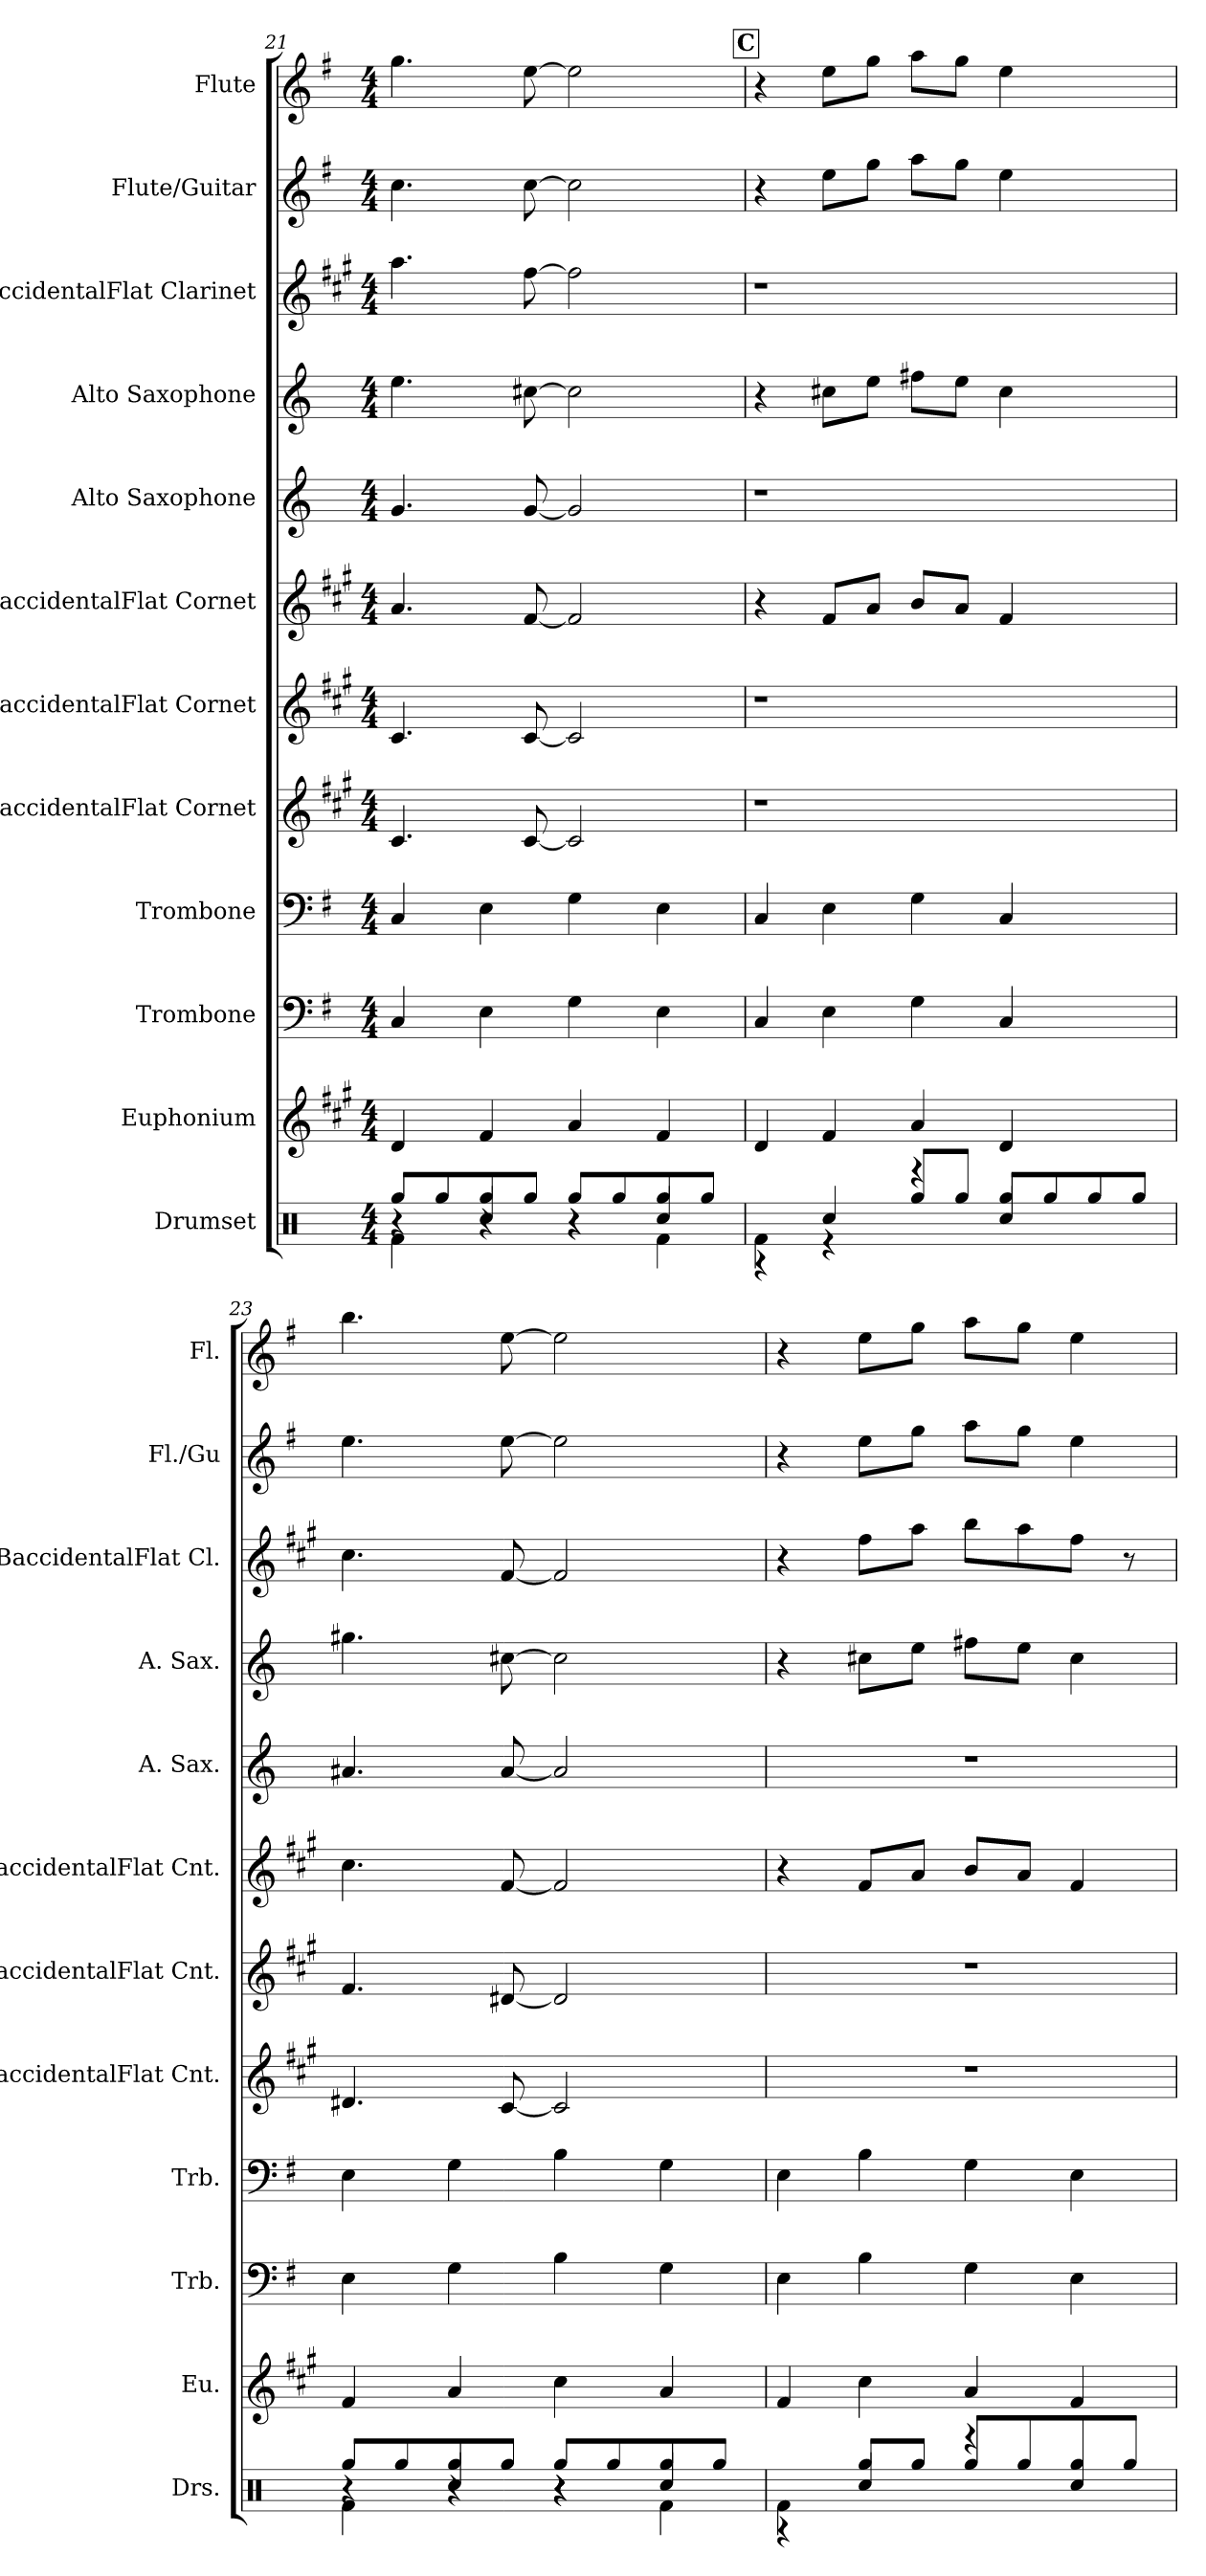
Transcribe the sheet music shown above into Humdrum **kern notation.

**kern	**kern	**kern	**kern	**kern	**kern	**kern	**kern	**kern	**kern	**kern	**kern
*part12	*part11	*part10	*part9	*part8	*part7	*part6	*part5	*part4	*part3	*part2	*part1
*staff12	*staff11	*staff10	*staff9	*staff8	*staff7	*staff6	*staff5	*staff4	*staff3	*staff2	*staff1
*I"Drumset	*I"Euphonium	*I"Trombone	*I"Trombone	*I"BaccidentalFlat Cornet	*I"BaccidentalFlat Cornet	*I"BaccidentalFlat Cornet	*I"Alto Saxophone	*I"Alto Saxophone	*I"BaccidentalFlat Clarinet	*I"Flute/Guitar	*I"Flute
*I'Drs.	*I'Eu.	*I'Trb.	*I'Trb.	*I'BaccidentalFlat Cnt.	*I'BaccidentalFlat Cnt.	*I'BaccidentalFlat Cnt.	*I'A. Sax.	*I'A. Sax.	*I'BaccidentalFlat Cl.	*I'Fl./Gu	*I'Fl.
*clefX	*clefG2	*clefF4	*clefF4	*clefG2	*clefG2	*clefG2	*clefG2	*clefG2	*clefG2	*clefG2	*clefG2
*	*ITrd-1c-1	*	*	*ITrd1c2	*ITrd1c2	*ITrd1c2	*ITrd5c9	*ITrd5c9	*ITrd1c2	*	*
*k[]	*k[b-e-]	*k[f#]	*k[f#]	*k[f#]	*k[f#]	*k[f#]	*k[b-e-a-]	*k[b-e-a-]	*k[f#]	*k[f#]	*k[f#]
*M4/4	*M4/4	*M4/4	*M4/4	*M4/4	*M4/4	*M4/4	*M4/4	*M4/4	*M4/4	*M4/4	*M4/4
=21	=21	=21	=21	=21	=21	=21	=21	=21	=21	=21	=21
*^	*	*	*	*	*	*	*	*	*	*	*
*	*^	*	*	*	*	*	*	*	*	*	*	*
4Rf\	8Rgg/L	4r	4e-/	4C/	4C/	4.B/	4.B/	4.g/	4.B-/	4.g\	4.gg\	4.cc\	4.gg\
.	8Rgg/	.	.	.	.	.	.	.	.	.	.	.	.
4r	8Rgg/	4Rcc/	4g/	4E\	4E\	.	.	.	.	.	.	.	.
.	8Rgg/J	.	.	.	.	[8B/	[8B/	[8e/	[8B-/	[8en\	[8ee\	[8cc\	[8ee\
4r	8Rgg/L	4r	4b-/	4G\	4G\	2B/]	2B/]	2e/]	2B-/]	2e\]	2ee\]	2cc\]	2ee\]
.	8Rgg/	.	.	.	.	.	.	.	.	.	.	.	.
4Rf\	8Rgg/	4Rcc/	4g/	4E\	4E\	.	.	.	.	.	.	.	.
.	8Rgg/J	.	.	.	.	.	.	.	.	.	.	.	.
*	*v	*v	*	*	*	*	*	*	*	*	*	*	*
!!LO:PB:g=z
!!LO:REH:place=s1:a:B:fs=14:t=C
=22	=22	=22	=22	=22	=22	=22	=22	=22	=22	=22	=22	=22
4Rf\	4r	4e-/	4C/	4C/	1r	1r	4r	1r	4r	1r	4r	4r
4Rcc/	4r	4g/	4E\	4E\	.	.	8e/L	.	8en\L	.	8ee\L	8ee\L
.	.	.	.	.	.	.	8g/J	.	8g\J	.	8gg\J	8gg\J
4r	8Rgg/L	4b-/	4G\	4G\	.	.	8a/L	.	8an\L	.	8aa\L	8aa\L
.	8Rgg/J	.	.	.	.	.	8g/J	.	8g\J	.	8gg\J	8gg\J
4Rcc/	8Rgg/L	4e-/	4C/	4C/	.	.	4e/	.	4e\	.	4ee\	4ee\
.	8Rgg/	.	.	.	.	.	.	.	.	.	.	.
4ryy	8Rgg/	4ryy	4ryy	4ryy	4ryy	4ryy	4ryy	4ryy	4ryy	4ryy	4ryy	4ryy
.	8Rgg/J	.	.	.	.	.	.	.	.	.	.	.
=23	=23	=23	=23	=23	=23	=23	=23	=23	=23	=23	=23	=23
*	*^	*	*	*	*	*	*	*	*	*	*	*
4Rf\	8Rgg/L	4r	4g/	4E\	4E\	4.c#X/	4.e/	4.b\	4.c#X/	4.bn\	4.b\	4.ee\	4.bb\
.	8Rgg/	.	.	.	.	.	.	.	.	.	.	.	.
4r	8Rgg/	4Rcc/	4b-/	4G\	4G\	.	.	.	.	.	.	.	.
.	8Rgg/J	.	.	.	.	[8B/	[8c#X/	[8e/	[8c#/	[8en\	[8e/	[8ee\	[8ee\
4r	8Rgg/L	4r	4dd\	4B\	4B\	2B/]	2c#/]	2e/]	2c#/]	2e\]	2e/]	2ee\]	2ee\]
.	8Rgg/	.	.	.	.	.	.	.	.	.	.	.	.
4Rf\	8Rgg/	4Rcc/	4b-/	4G\	4G\	.	.	.	.	.	.	.	.
.	8Rgg/J	.	.	.	.	.	.	.	.	.	.	.	.
*	*v	*v	*	*	*	*	*	*	*	*	*	*	*
=24	=24	=24	=24	=24	=24	=24	=24	=24	=24	=24	=24	=24
4Rf\	4r	4g/	4E\	4E\	1r	1r	4r	1r	4r	4r	4r	4r
4Rcc/	8Rgg/L	4dd\	4B\	4B\	.	.	8e/L	.	8en\L	8ee\L	8ee\L	8ee\L
.	8Rgg/J	.	.	.	.	.	8g/J	.	8g\J	8gg\J	8gg\J	8gg\J
4r	8Rgg/L	4b-/	4G\	4G\	.	.	8a/L	.	8an\L	8aa\L	8aa\L	8aa\L
.	8Rgg/	.	.	.	.	.	8g/J	.	8g\J	8gg\	8gg\J	8gg\J
4Rcc/	8Rgg/	4g/	4E\	4E\	.	.	4e/	.	4e\	8ee\J	4ee\	4ee\
.	8Rgg/J	.	.	.	.	.	.	.	.	8r	.	.
*v	*v	*	*	*	*	*	*	*	*	*	*	*
=	=	=	=	=	=	=	=	=	=	=	=
*-	*-	*-	*-	*-	*-	*-	*-	*-	*-	*-	*-
